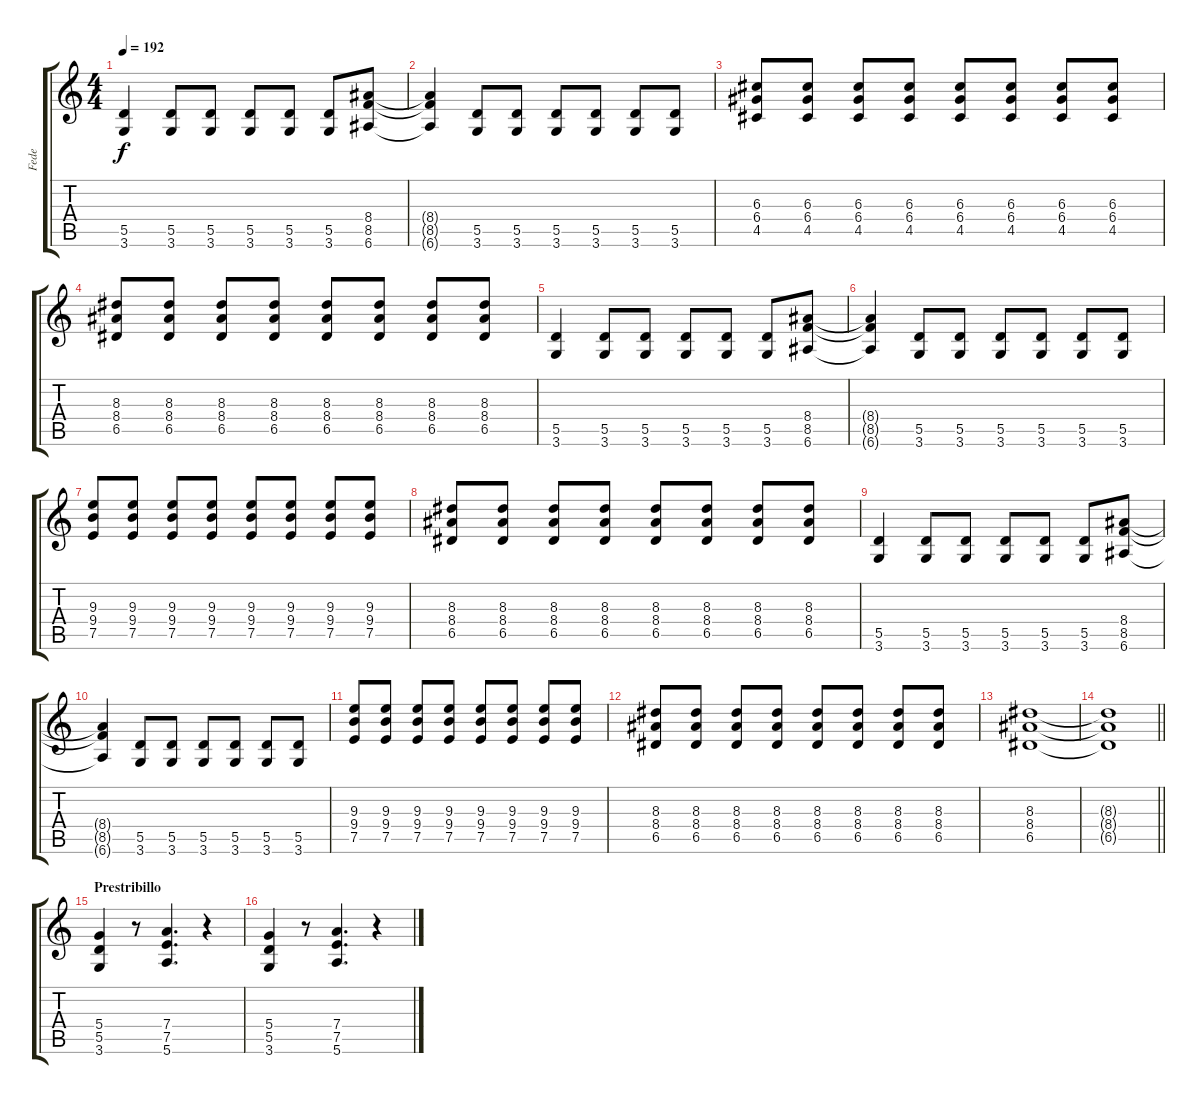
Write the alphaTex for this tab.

\track ("Fede" "Fede") {instrument overdrivenguitar}
\staff {score tabs}
\tuning (E4 B3 G3 D3 A2 E2) {hide}
\ts (4 4)
\tempo 192
\clef g2
\ks c
(5.5 3.6).4{dy f} (5.5 3.6).8 (5.5 3.6).8 (5.5 3.6).8 (5.5 3.6).8 (5.5 3.6).8 (8.4 8.5 6.6).8 |
(8.4{t} 8.5{t} 6.6{t}).4 (5.5 3.6).8 (5.5 3.6).8 (5.5 3.6).8 (5.5 3.6).8 (5.5 3.6).8 (5.5 3.6).8 |
(6.3 6.4 4.5).8 (6.3 6.4 4.5).8 (6.3 6.4 4.5).8 (6.3 6.4 4.5).8 (6.3 6.4 4.5).8 (6.3 6.4 4.5).8 (6.3 6.4 4.5).8 (6.3 6.4 4.5).8 |
(8.3 8.4 6.5).8 (8.3 8.4 6.5).8 (8.3 8.4 6.5).8 (8.3 8.4 6.5).8 (8.3 8.4 6.5).8 (8.3 8.4 6.5).8 (8.3 8.4 6.5).8 (8.3 8.4 6.5).8 |
(5.5 3.6).4 (5.5 3.6).8 (5.5 3.6).8 (5.5 3.6).8 (5.5 3.6).8 (5.5 3.6).8 (8.4 8.5 6.6).8 |
(8.4{t} 8.5{t} 6.6{t}).4 (5.5 3.6).8 (5.5 3.6).8 (5.5 3.6).8 (5.5 3.6).8 (5.5 3.6).8 (5.5 3.6).8 |
(9.3 9.4 7.5).8 (9.3 9.4 7.5).8 (9.3 9.4 7.5).8 (9.3 9.4 7.5).8 (9.3 9.4 7.5).8 (9.3 9.4 7.5).8 (9.3 9.4 7.5).8 (9.3 9.4 7.5).8 |
(8.3 8.4 6.5).8 (8.3 8.4 6.5).8 (8.3 8.4 6.5).8 (8.3 8.4 6.5).8 (8.3 8.4 6.5).8 (8.3 8.4 6.5).8 (8.3 8.4 6.5).8 (8.3 8.4 6.5).8 |
(5.5 3.6).4 (5.5 3.6).8 (5.5 3.6).8 (5.5 3.6).8 (5.5 3.6).8 (5.5 3.6).8 (8.4 8.5 6.6).8 |
(8.4{t} 8.5{t} 6.6{t}).4 (5.5 3.6).8 (5.5 3.6).8 (5.5 3.6).8 (5.5 3.6).8 (5.5 3.6).8 (5.5 3.6).8 |
(9.3 9.4 7.5).8 (9.3 9.4 7.5).8 (9.3 9.4 7.5).8 (9.3 9.4 7.5).8 (9.3 9.4 7.5).8 (9.3 9.4 7.5).8 (9.3 9.4 7.5).8 (9.3 9.4 7.5).8 |
(8.3 8.4 6.5).8 (8.3 8.4 6.5).8 (8.3 8.4 6.5).8 (8.3 8.4 6.5).8 (8.3 8.4 6.5).8 (8.3 8.4 6.5).8 (8.3 8.4 6.5).8 (8.3 8.4 6.5).8 |
(8.3 8.4 6.5).1 |
\barLineRight lightlight
(8.3{t} 8.4{t} 6.5{t}).1 |
\section ("" "Prestribillo")
(5.4 5.5 3.6).4 r.8 (7.4 7.5 5.6).4{d} r.4 |
(5.4 5.5 3.6).4 r.8 (7.4 7.5 5.6).4{d} r.4
